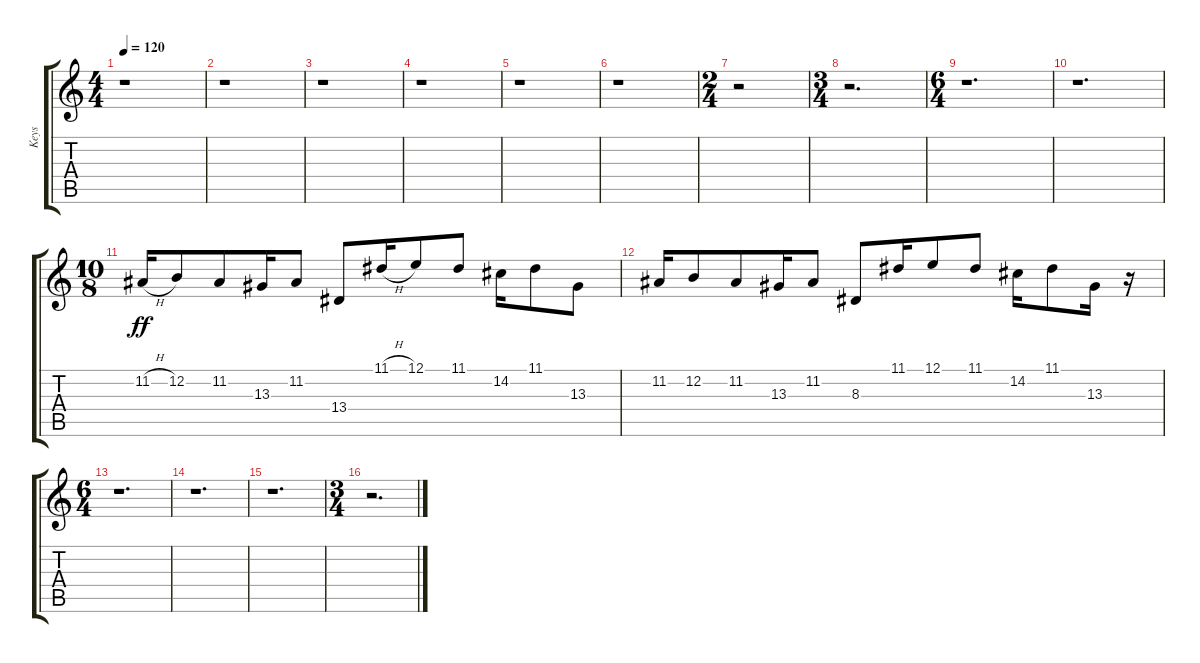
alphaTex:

\track ("Keys" "Keys") {instrument pad4choir}
\staff {score tabs}
\tuning (E4 B3 G3 D3 A2 E2) {hide}
\ts (4 4)
\tempo 120
\clef g2
\ks c
r.1{dy f} |
r.1 |
r.1 |
r.1 |
r.1 |
r.1 |
\ts (2 4)
r.2 |
\ts (3 4)
r.2{d} |
\ts (6 4)
r.1{d} |
r.1{d} |
\ts (10 8)
11.2{h}.16{dy ff balance 14 instrument synthbrass1} 12.2.8 11.2.8 13.3.16 11.2.8 13.4.8 11.1{h}.16 12.1.8 11.1.8 14.2.16 11.1.8 13.3.8 |
11.2.16 12.2.8 11.2.8 13.3.16 11.2.8 8.3.8 11.1.16 12.1.8 11.1.8 14.2.16 11.1.8 13.3.16 r.16 |
\ts (6 4)
r.1{d} |
r.1{d} |
r.1{d} |
\ts (3 4)
r.2{d}
